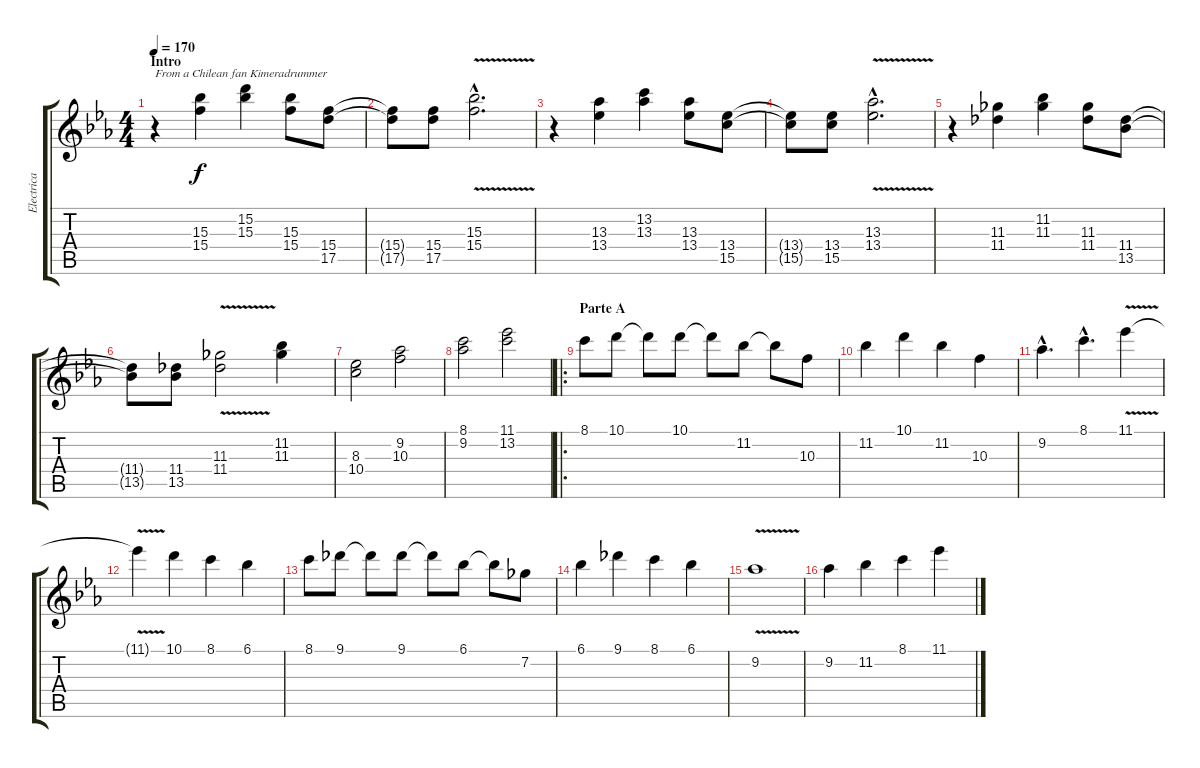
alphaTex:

\track ("Electrica 1" "Electrica ") {instrument distortionguitar}
\staff {score tabs}
\tuning (E4 B3 G3 D3 A2 E2) {hide}
\ts (4 4)
\section ("" "Intro")
\tempo 170
\clef g2
\ks cminor
r.4{txt "From a Chilean fan Kimeradrummer" dy f instrument distortionguitar} (15.3 15.4).4 (15.2 15.3).4 (15.3 15.4).8 (15.4 17.5).8 |
(15.4{t} 17.5{t}).8 (15.4 17.5).8 (15.3{v hac} 15.4{hac}).2{d} |
r.4{txt ""} (13.3 13.4).4 (13.2 13.3).4 (13.3 13.4).8 (13.4 15.5).8 |
(13.4{t} 15.5{t}).8 (13.4 15.5).8 (13.3{v hac} 13.4{hac}).2{d} |
r.4 (11.3 11.4).4 (11.2 11.3).4 (11.3 11.4).8 (11.4 13.5).8 |
(11.4{t} 13.5{t}).8 (11.4 13.5).8 (11.3{v} 11.4).2 (11.2 11.3).4 |
(8.3 10.4).2 (9.2 10.3).2 |
(8.1 9.2).2 (11.1 13.2).2 |
\ro
\section ("" "Parte A")
8.1.8 10.1.8 10.1{t}.8 10.1.8 10.1{t}.8 11.2.8 11.2{t}.8 10.3.8 |
11.2.4 10.1.4 11.2.4 10.3.4 |
9.2{hac}.4{d} 8.1{hac}.4{d} 11.1{v}.4 |
11.1{t}.4 10.1.4 8.1.4 6.1.4 |
8.1.8 9.1.8 9.1{t}.8 9.1.8 9.1{t}.8 6.1.8 6.1{t}.8 7.2.8 |
6.1.4 9.1.4 8.1.4 6.1.4 |
9.2{v}.1 |
9.2.4 11.2.4 8.1.4 11.1.4
